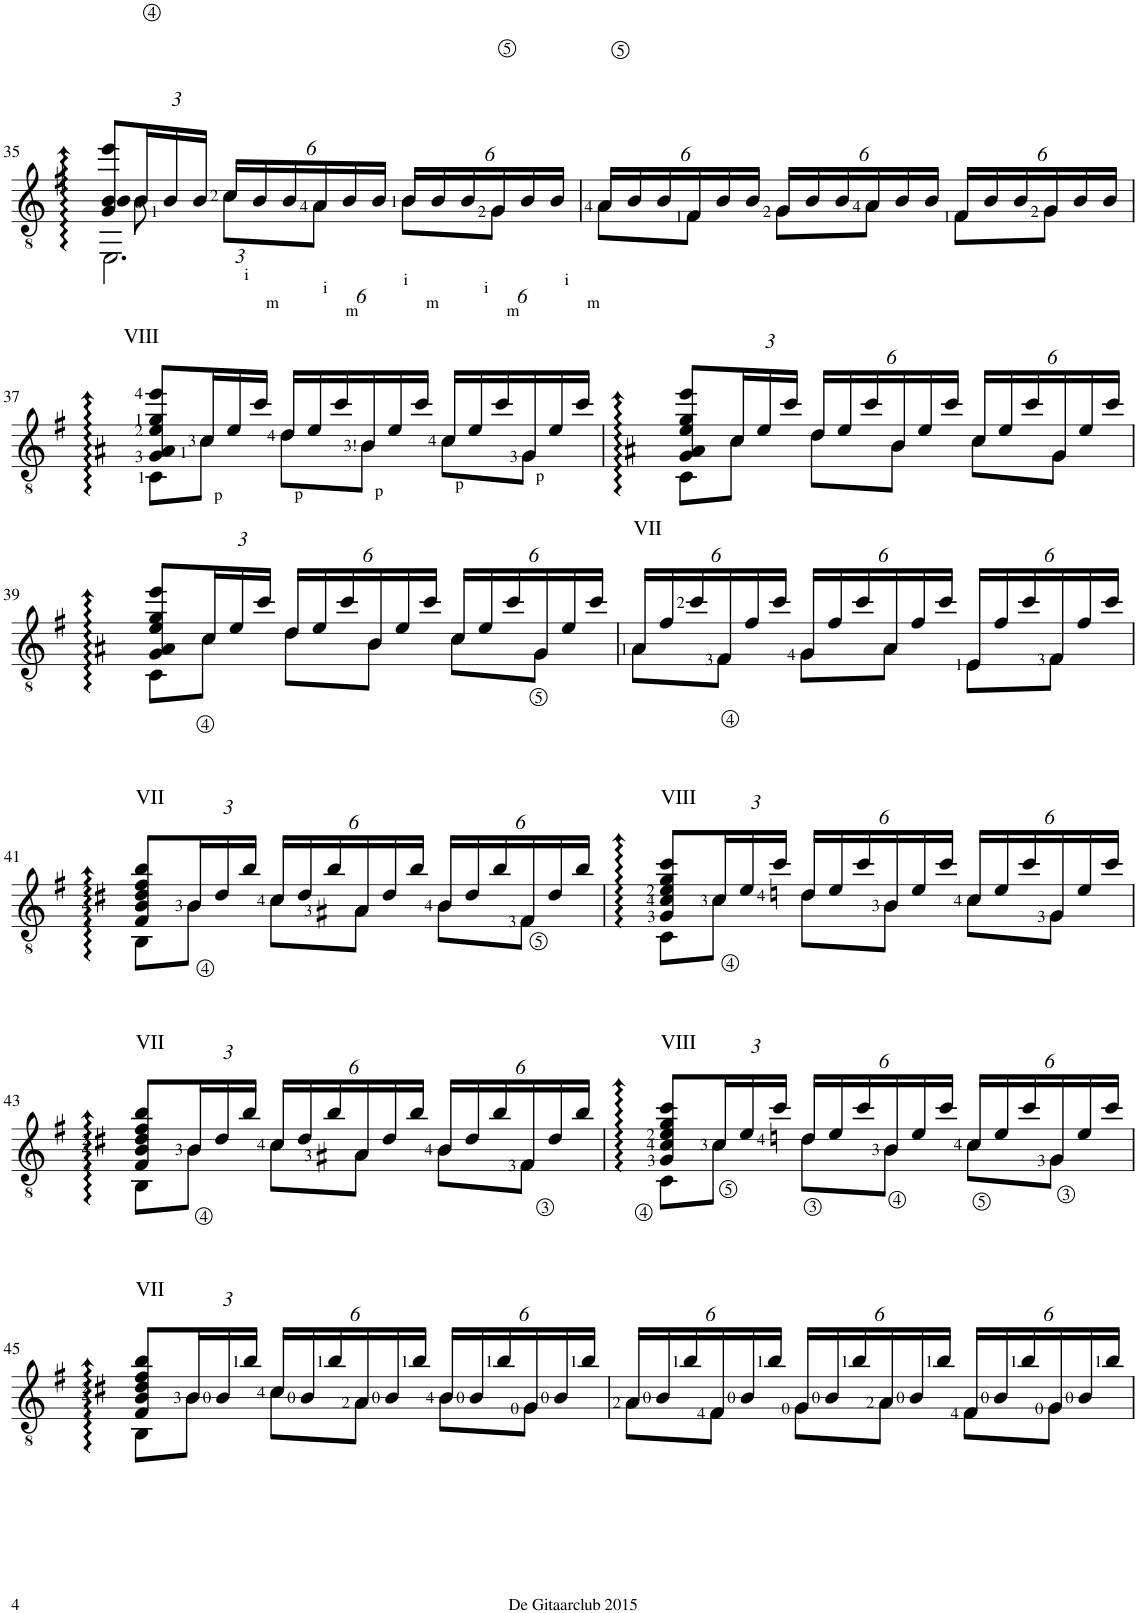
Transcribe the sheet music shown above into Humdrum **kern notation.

**kern
*part1
*staff1
*I"Klassieke gitaar
*I'Git.
!!LO:PB:g=z
*clefGv2
*k[f#]
*M3/4
=35
*^
*	*^
*	*	*^
8G/ 8B/ 8ee/L	8ryy	2.EE\	8B
*Xbrackettup	*	*	*
24B/L	8B\	.	2ryy
24B/	.	.	.
24B/JJ	.	.	.
24c/LL	8c\L	.	.
24B/	.	.	.
24B/	.	.	.
24A/	8A\J	.	.
24B/	.	.	.
24B/JJ	.	.	.
24B/LL	8B\L	.	.
24B/	.	.	.
24B/	.	.	.
24G/	8G\J	.	8ryy
24B/	.	.	.
24B/JJ	.	.	.
*	*v	*v	*v
=36	=36
24A/LL	8A\L
24B/	.
24B/	.
24F#/	8F#\J
24B/	.
24B/JJ	.
24G/LL	8G\L
24B/	.
24B/	.
24A/	8A\J
24B/	.
24B/JJ	.
24F#/LL	8F#\L
24B/	.
24B/	.
24G/	8G\J
24B/	.
24B/JJ	.
!!LO:LB:g=z	!!
=37	=37
!LO:TX:a:t=VIII	!
8G/ 8A#X/ 8e/ 8g/ 8ee/L	8C\L
24c</L	8c\J
24e/	.
24cc/JJ	.
24d</LL	8d\L
24e/	.
24cc/	.
24B</	8B\J
24e/	.
24cc/JJ	.
24c</LL	8c\L
24e/	.
24cc/	.
24G</	8G\J
24e/	.
24cc/JJ	.
=38	=38
8G/ 8A#X/ 8e/ 8g/ 8ee/L	8C\L
24c/L	8c\J
24e/	.
24cc/JJ	.
24d/LL	8d\L
24e/	.
24cc/	.
24B/	8B\J
24e/	.
24cc/JJ	.
24c/LL	8c\L
24e/	.
24cc/	.
24G/	8G\J
24e/	.
24cc/JJ	.
!!LO:LB:g=z	!!
=39	=39
8G/ 8A#X/ 8e/ 8g/ 8ee/L	8C\L
24c/L	8c\J
24e/	.
24cc/JJ	.
24d/LL	8d\L
24e/	.
24cc/	.
24B/	8B\J
24e/	.
24cc/JJ	.
24c/LL	8c\L
24e/	.
24cc/	.
24G/	8G\J
24e/	.
24cc/JJ	.
=40	=40
!LO:TX:a:t=VII	!
24A/LL	8A\L
24f#/	.
24cc/	.
24F#/	8F#\J
24f#/	.
24cc/JJ	.
24G/LL	8G\L
24f#/	.
24cc/	.
24A/	8A\J
24f#/	.
24cc/JJ	.
24E/LL	8E\L
24f#/	.
24cc/	.
24F#/	8F#\J
24f#/	.
24cc/JJ	.
!!LO:LB:g=z	!!
=41	=41
!LO:TX:a:t=VII	!
8F#/ 8B/ 8d#X/ 8f#/ 8b/L	8BB\L
24B/L	8B\J
24d#/	.
24b/JJ	.
24c/LL	8c\L
24d#/	.
24b/	.
24A#X/	8A#\J
24d#/	.
24b/JJ	.
24B/LL	8B\L
24d#/	.
24b/	.
24F#/	8F#\J
24d#/	.
24b/JJ	.
=42	=42
!LO:TX:a:t=VIII	!
8G/ 8c/ 8e/ 8g/ 8cc/L	8C\L
24c/L	8c\J
24e/	.
24cc/JJ	.
24dn/LL	8d\L
24e/	.
24cc/	.
24B/	8B\J
24e/	.
24cc/JJ	.
24c/LL	8c\L
24e/	.
24cc/	.
24G/	8G\J
24e/	.
24cc/JJ	.
!!LO:LB:g=z	!!
=43	=43
!LO:TX:a:t=VII	!
8F#/ 8B/ 8d#X/ 8f#/ 8b/L	8BB\L
24B/L	8B\J
24d#/	.
24b/JJ	.
24c/LL	8c\L
24d#/	.
24b/	.
24A#X/	8A#\J
24d#/	.
24b/JJ	.
24B/LL	8B\L
24d#/	.
24b/	.
24F#/	8F#\J
24d#/	.
24b/JJ	.
=44	=44
!LO:TX:a:t=VIII	!
8G/ 8c/ 8e/ 8g/ 8cc/L	8C\L
24c/L	8c\J
24e/	.
24cc/JJ	.
24dn/LL	8d\L
24e/	.
24cc/	.
24B/	8B\J
24e/	.
24cc/JJ	.
24c/LL	8c\L
24e/	.
24cc/	.
24G/	8G\J
24e/	.
24cc/JJ	.
!!LO:LB:g=z	!!
=45	=45
!LO:TX:a:t=VII	!
8F#/ 8B/ 8d#X/ 8f#/ 8b/L	8BB\L
24B/L	8B\J
24B/	.
24b/JJ	.
24c/LL	8c\L
24B/	.
24b/	.
24A/	8A\J
24B/	.
24b/JJ	.
24B/LL	8B\L
24B/	.
24b/	.
24G/	8G\J
24B/	.
24b/JJ	.
=46	=46
24A/LL	8A\L
24B/	.
24b/	.
24F#/	8F#\J
24B/	.
24b/JJ	.
24G/LL	8G\L
24B/	.
24b/	.
24A/	8A\J
24B/	.
24b/JJ	.
24F#/LL	8F#\L
24B/	.
24b/	.
24G/	8G\J
24B/	.
24b/JJ	.
*v	*v
=
*-
